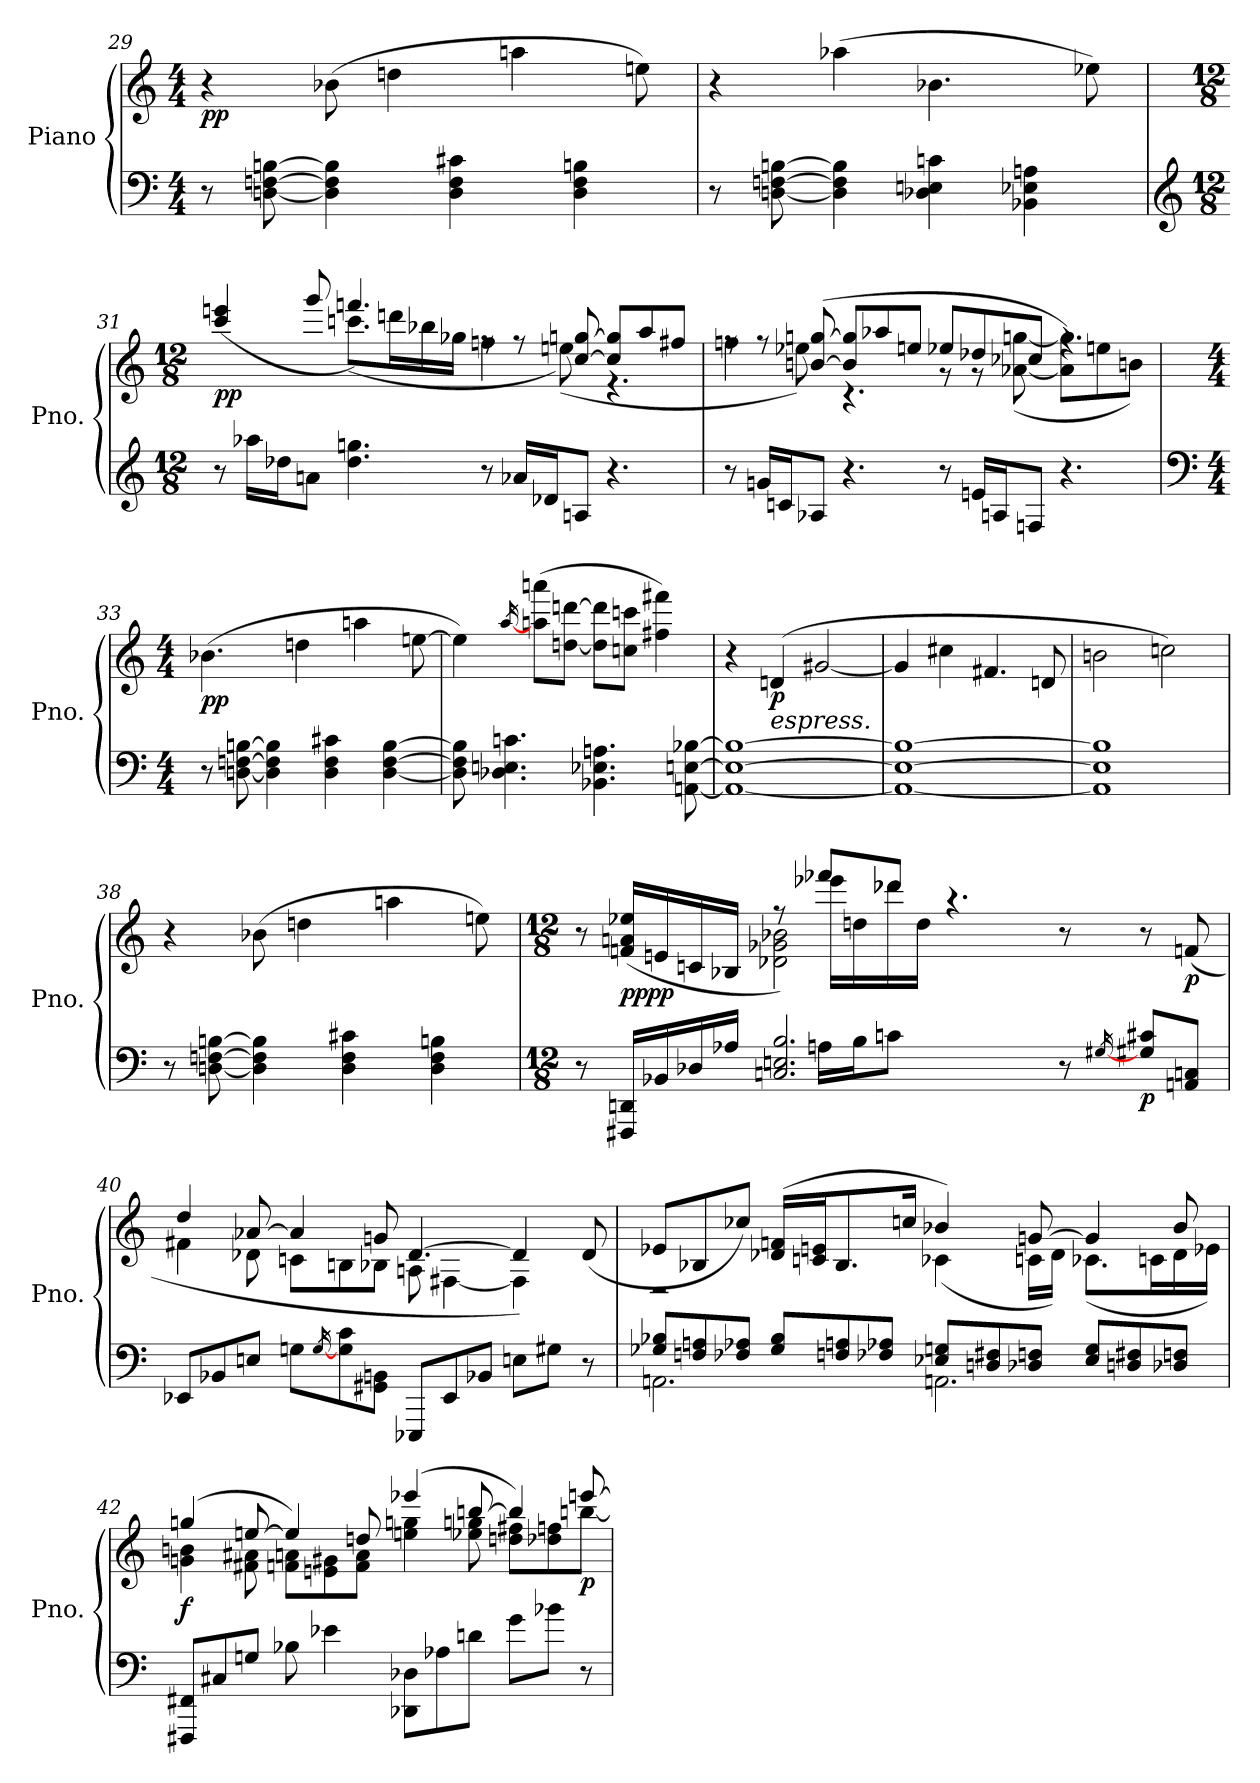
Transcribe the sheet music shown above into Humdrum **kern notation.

**kern	**kern	**dynam
*part1	*part1	*part1
*staff2	*staff1	*staff1/2
*I"Piano	*	*
*I'Pno.	*	*
*clefF4	*clefG2	*
*k[]	*k[]	*
*M4/4	*M4/4	*
=29	=29	=29
!	!	!LO:DY:b
8r	4r	pp
[8Dn\ [8Fn\ [8Bn\	.	.
4D\] 4F\] 4B\]	(>8b-X\	.
.	4ddn\	.
4D\ 4F\ 4c#X\	.	.
.	4aan\	.
4D\ 4F\ 4Bn\	.	.
.	8een\)	.
=30	=30	=30
8r	4r	.
[8Dn\ [8Fn\ [8Bn\	.	.
4D\] 4F\] 4B\]	(>4aa-X\	.
4D-X\ 4En\ 4cn\	4.b-X\	.
4BB-X\ 4E-X\ 4An\	.	.
.	8ee-X\)	.
=31	=31	=31
*clefG2	*	*
*M12/8	*M12/8	*
*	*^	*
!	!	!	!LO:DY:b
8r	(>4ccc/ 4eeen/	4.ryy	pp
16aa-X\LL	.	.	.
16dd-X\J	.	.	.
8an\J	8ggg/	.	.
4.dd-\ 4.ggn\	4.fffn/)	(<8.cccn\L	.
.	.	16dddn\L	.
.	.	16bb-X\	.
.	.	16gg-X\JJ	.
8r	8rff	4ffn\	.
16a-X/LL	8rff	.	.
16d-X/J	.	.	.
8An/J	[8cc/ [8ggn/	(<8een\)	.
4.r	8cc/] 8gg/]L	4.r	.
.	8aa/	.	.
.	8ff#X/J	.	.
=32	=32	=32	=32
8r	8rff	4ffn\	.
16gn/LL	8rff	.	.
16cn/J	.	.	.
8A-X/J	(>[8bn/ [8ggn/	8ee-X\)	.
4.r	8bn/] 8ggn/]L	4.r	.
.	8aa-X/	.	.
.	8een/J	.	.
8r	8ee-X/L	8r	.
16en/LL	8dd-X/	8r	.
16An/J	.	.	.
8Fn/J	8cc-X/J	(<[8a-X\ [8ggn\	.
4.r	4.rff)	8a-\] 8gg\]L	.
.	.	8een\	.
.	.	8bn\J)	.
*	*v	*v	*
=33	=33	=33
*clefF4	*	*
*M4/4	*M4/4	*
*	*^	*
!	!	!	!LO:DY:b
*	*v	*v	*
8r	(>4.b-X\	pp
[8Dn\ [8Fn\ [8Bn\	.	.
4D\] 4F\] 4B\]	.	.
.	4ddn\	.
4D\ 4F\ 4c#X\	.	.
.	4aan\	.
[4D\ [4F\ [4B\	.	.
.	[8een\	.
=34	=34	=34
8D\] 8F\] 8B\]	4ee\])	.
4.D-X\ 4.En\ 4.cn\	.	.
.	[16qaa/	.
.	(>8aan\ 8aaan\L	.
.	[8ddn\ [8dddn\J	.
4.BB-X\ 4.E-X\ 4.An\	8ddn\] 8dddn\]L	.
.	8ccn\ 8cccn\J	.
.	4ff#X\ 4fff#X\)	.
[8AAn\ [8En\ [8B-X\	.	.
=35	=35	=35
1AA_ 1E_ 1B-_	4r	.
!	!LO:TX:b:i:t=espress.	!
!	!	!LO:DY:b
.	(>4dn/	p
.	[2g#X/	.
=36	=36	=36
1AA_ 1E_ 1B-_	4g#/]	.
.	4cc#X\	.
.	4.f#X/	.
.	8dn/	.
=37	=37	=37
1AA] 1E] 1B-]	2bn\	.
.	2ccn\)	.
=38	=38	=38
8r	4r	.
[8Dn\ [8Fn\ [8Bn\	.	.
4D\] 4F\] 4B\]	(>8b-X\	.
.	4ddn\	.
4D\ 4F\ 4c#X\	.	.
.	4aan\	.
4D\ 4F\ 4Bn\	.	.
.	8een\)	.
=39	=39	=39
*M12/8	*M12/8	*
*^	*^	*
*	*	*	*^	*
8r	2ryy	8r	4.ryy	2ryy	.
!	!	!	!	!	!LO:DY:b
16FFF#X/ 16DDn/LL	.	(>16fn/ 16an/ 16ee-X/LL	.	.	pppp
16BB-X/	.	16en/	.	.	.
16D-X/	.	16cn/	.	.	.
16A-X/JJ	.	16B-X/JJ	.	.	.
2.Cn/ 2.En/ 2.B/	.	8r)	2d-X\ 2g-X\ 2b-X\	.	.
.	16An\LL	8fff-X/L	.	16eee-X\LL	.
.	16B\J	.	.	16ddn\	.
.	8cn\J	8ddd-X/J	.	16ddd-\	.
.	.	.	.	16dd\JJ	.
.	2.ryy	4.r	.	2.ryy	.
.	.	.	2ryy	.	.
8r	.	8r	.	.	.
[16qG#X/	.	.	.	.	.
!	!	!	!	!	!LO:DY:b=2
8G#/ 8c#X/L	.	8r	.	.	p
!	!	!	!	!	!LO:DY:b
8AAn/ 8Cn/J	.	(>8fn/	8ryy	.	p
*v	*v	*	*	*	*
*	*	*v	*v	*
=40	=40	=40	=40
8EE-X/L	4dd/	4f#X\	.
8BB-X/	.	.	.
8En/J	[8a-X/	8d-X\	.
8Gn\L	4a-/]	8cn\L	.
[16qG/	.	.	.
8G\ 8c\	.	8Bn\	.
8GG#X\ 8BBn\J	8gn/	8B-X\J	.
8EEE-X/L	[4.d-/	8An\	.
8EE-/	.	[4F#X\	.
8BB-X/J	.	.	.
8En\L	4d-/])	4F#\]	.
8G#X\J	.	.	.
8r	(>8d-/	8ryy	.
=41	=41	=41	=41
*^	*	*	*
8G-X/ 8B-X/L	2.AAn\	8e-X/L	2r	.
8Fn/ 8An/	.	8B-X/	.	.
8F-X/ 8A-X/J	.	8cc-X/J)	.	.
8G-/ 8B-/L	.	(>16d-X/ 16fn/LL	.	.
.	.	16cn/ 16en/J	.	.
8Fn/ 8An/	.	8.B-/	4ryy	.
8F-X/ 8A-X/J	.	.	.	.
.	.	16ccn/Jk	.	.
8E-X/ 8Gn/L	2.AAn\	4b-X/)	(<4c-X\	.
8Dn/ 8F#X/	.	.	.	.
8D-X/ 8Fn/J	.	[8gn/	16cn\LL	.
.	.	.	16d-\JJ)	.
8E-/ 8G/L	.	4g/]	(<8.c-X\L	.
8Dn/ 8F#X/	.	.	.	.
.	.	.	16cn\L	.
8D-X/ 8Fn/J	.	8b-/	16d-\	.
.	.	.	16e-X\JJ)	.
*v	*v	*	*	*
=42	=42	=42	=42
!	!	!	!LO:DY:b
8FFF#X/ 8FF#X/L	(>4ggn/	4gn\ 4bn\	f
8C#X/	.	.	.
8Gn/J	[8een/	8f#X\ 8a#X\	.
8B-X\	4ee/])	8fn\ 8an\L	.
4e-X\	.	8en\ 8g#X\	.
.	8ddn/	8f\ 8a\J	.
8DD-X\ 8D-X\L	(>4eee-X/	4een\ 4ggn\	.
8A-X\	.	.	.
8dn\J	[8bbn/	8ee-X\ 8ggn\	.
8g\L	4bb/])	8ddn\ 8ff#X\L	.
8b-X\J	.	8dd-X\ 8ffn\	.
!	!	!	!LO:DY:b
8r	[8eeen/	[8bbn\J	p
*	*v	*v	*
=	=	=
*-	*-	*-
